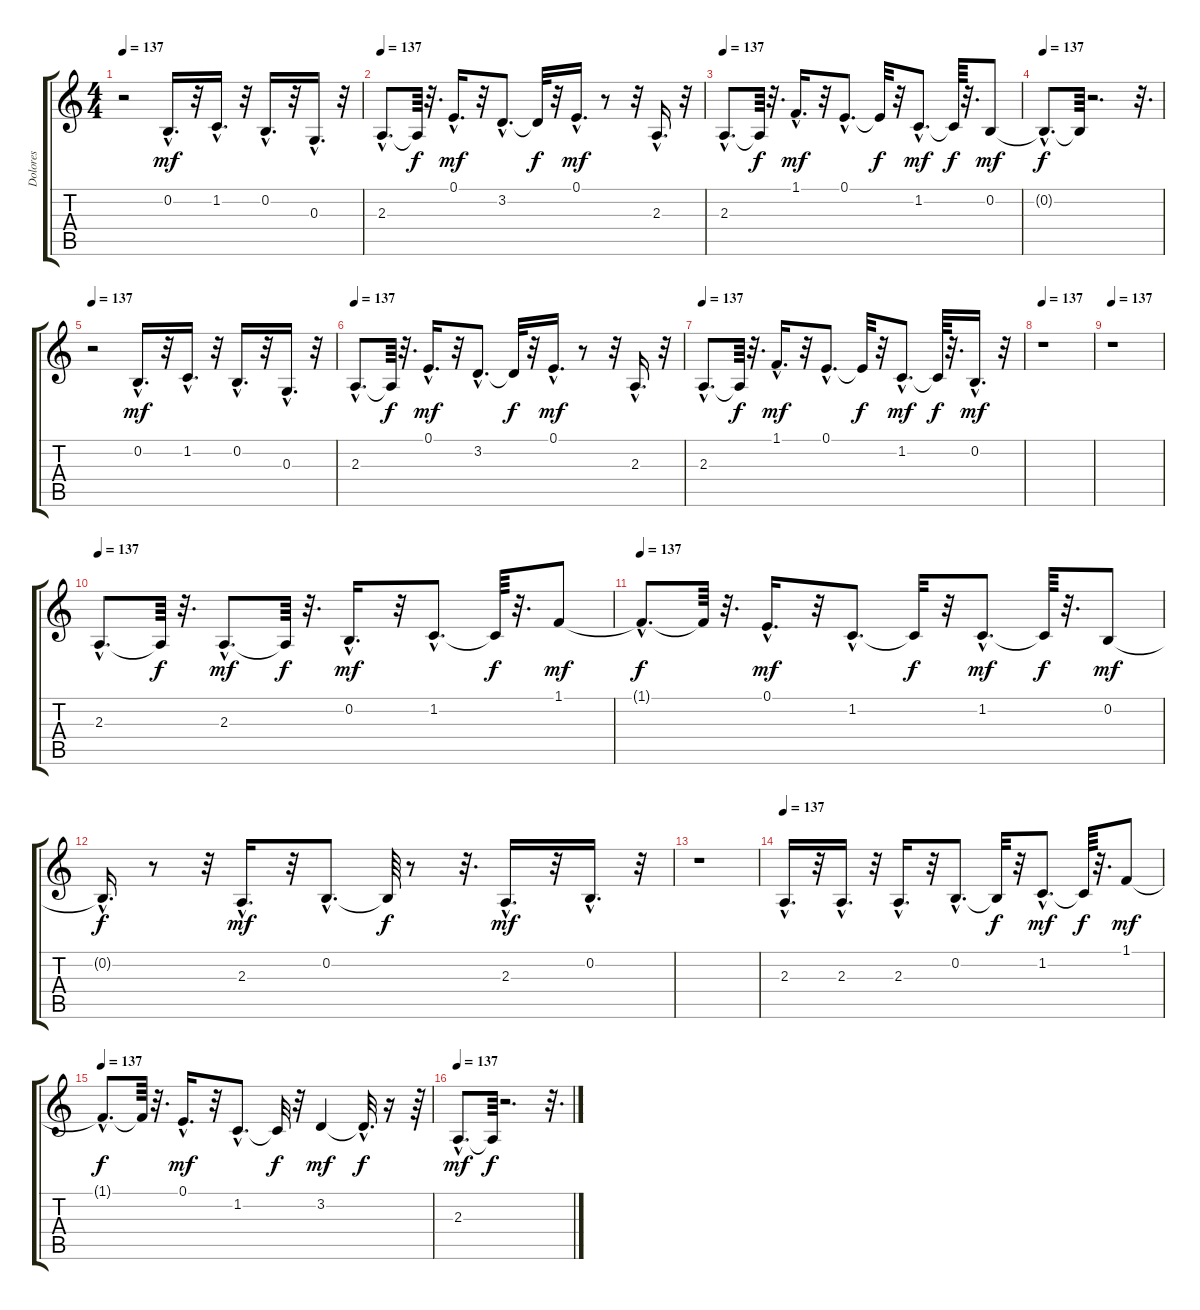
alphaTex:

\track ("Dolores" "Dolores") {instrument panflute}
\staff {score tabs}
\tuning (E4 B3 G3 D3 A2 E2) {hide}
\ts (4 4)
\tempo 137
\clef g2
\ks c
r.2{dy f} 0.2{hac}.16{d dy mf} r.32 1.2{hac}.16{d} r.32 0.2{hac}.16{d} r.32 0.3{hac}.16{d} r.32 |
\tempo 137
2.3{hac}.8{d} 2.3{t}.64{dy f} r.32{d} 0.1{hac}.16{d dy mf} r.32 3.2{hac}.8{d} 3.2{t}.32{dy f} r.32 0.1{hac}.16{d dy mf} r.8 r.32 2.3{hac}.16{d} r.32 |
\tempo 137
2.3{hac}.8{d} 2.3{t}.64{dy f} r.32{d} 1.1{hac}.16{d dy mf} r.32 0.1{hac}.8{d} 0.1{t}.32{dy f} r.32 1.2{hac}.8{d dy mf} 1.2{t}.64{dy f} r.32{d} 0.2.8{dy mf} |
\tempo 137
0.2{hac t}.8{d dy f} 0.2{t}.64 r.2{d} r.32{d} |
\tempo 137
r.2 0.2{hac}.16{d dy mf} r.32 1.2{hac}.16{d} r.32 0.2{hac}.16{d} r.32 0.3{hac}.16{d} r.32 |
\tempo 137
2.3{hac}.8{d} 2.3{t}.64{dy f} r.32{d} 0.1{hac}.16{d dy mf} r.32 3.2{hac}.8{d} 3.2{t}.32{dy f} r.32 0.1{hac}.16{d dy mf} r.8 r.32 2.3{hac}.16{d} r.32 |
\tempo 137
2.3{hac}.8{d} 2.3{t}.64{dy f} r.32{d} 1.1{hac}.16{d dy mf} r.32 0.1{hac}.8{d} 0.1{t}.32{dy f} r.32 1.2{hac}.8{d dy mf} 1.2{t}.64{dy f} r.32{d} 0.2{hac}.16{d dy mf} r.32 |
\tempo 137
r.1 |
\tempo 137
r.1 |
\tempo 137
2.3{hac}.8{d} 2.3{t}.64{dy f} r.32{d} 2.3{hac}.8{d dy mf} 2.3{t}.64{dy f} r.32{d} 0.2{hac}.16{d dy mf} r.32 1.2{hac}.8{d} 1.2{t}.64{dy f} r.32{d} 1.1.8{dy mf} |
\tempo 137
1.1{hac t}.8{d dy f} 1.1{t}.64 r.32{d} 0.1{hac}.16{d dy mf} r.32 1.2{hac}.8{d} 1.2{t}.32{dy f} r.32 1.2{hac}.8{d dy mf} 1.2{t}.64{dy f} r.32{d} 0.2.8{dy mf} |
0.2{hac t}.16{d dy f} r.8 r.32 2.3{hac}.16{d dy mf} r.32 0.2{hac}.8{d} 0.2{t}.64{dy f} r.8 r.32{d} 2.3{hac}.16{d dy mf} r.32 0.2{hac}.16{d} r.32 |
r.1 |
\tempo 137
2.3{hac}.16{d} r.32 2.3{hac}.16{d} r.32 2.3{hac}.16{d} r.32 0.2{hac}.8{d} 0.2{t}.32{dy f} r.32 1.2{hac}.8{d dy mf} 1.2{t}.64{dy f} r.32{d} 1.1.8{dy mf} |
\tempo 137
1.1{hac t}.8{d dy f} 1.1{t}.64 r.32{d} 0.1{hac}.16{d dy mf} r.32 1.2{hac}.8{d} 1.2{t}.32{dy f} r.32 3.2.4{dy mf} 3.2{hac t}.32{d dy f} r.16 r.64 |
\tempo 137
2.3{hac}.8{d dy mf} 2.3{t}.64{dy f} r.2{d} r.32{d}
